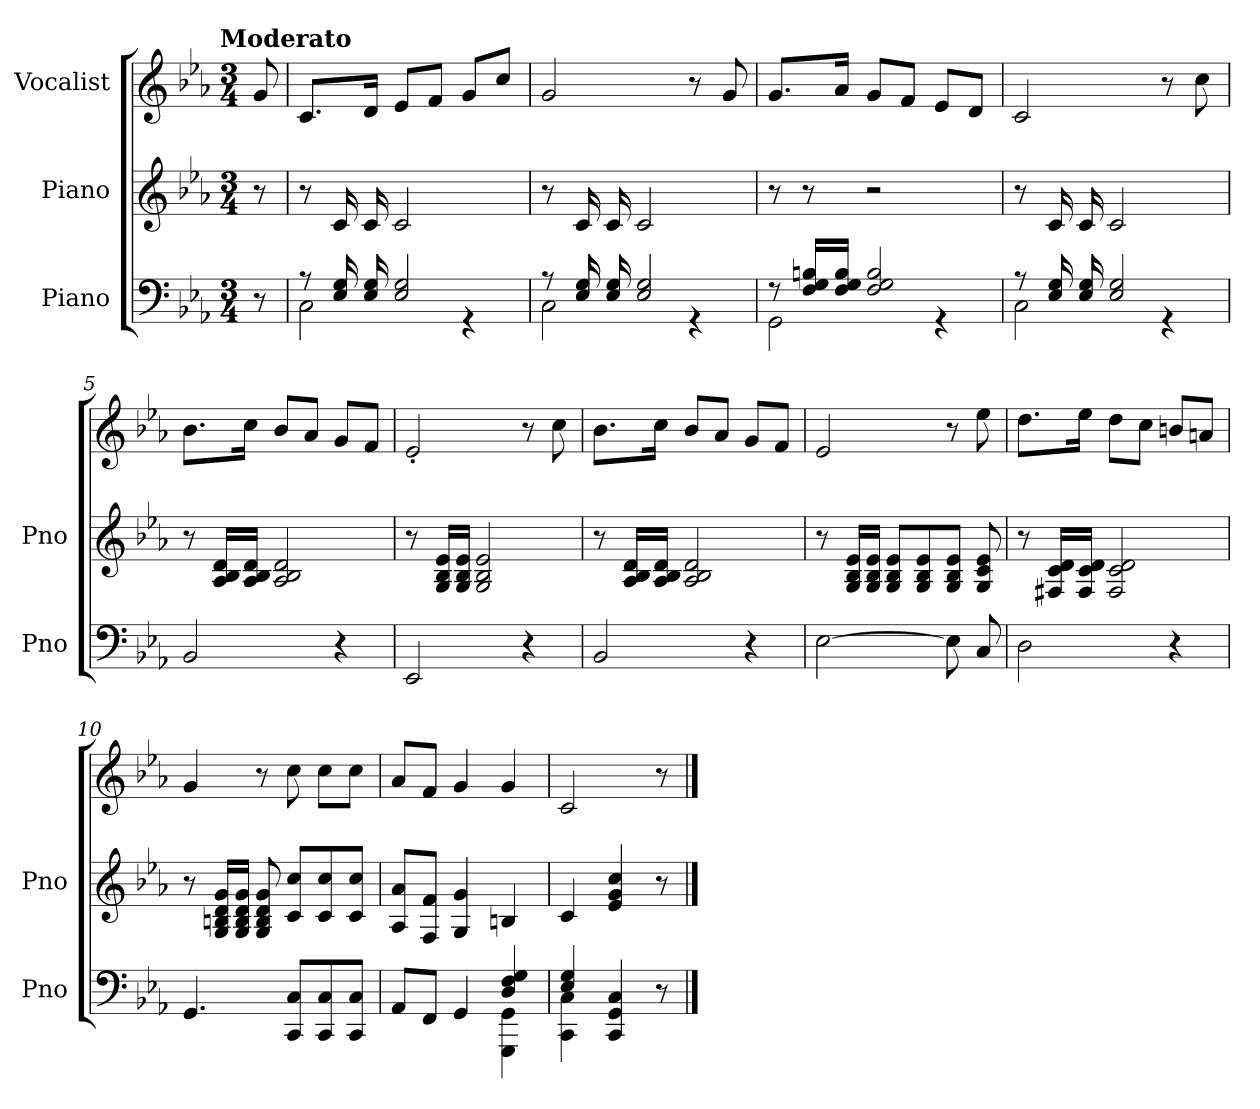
**kern	**kern	**kern
*part3	*part2	*part1
*staff3	*staff2	*staff1
*I"Piano	*I"Piano	*I"Vocalist
*I'Pno	*I'Pno	*
*clefF4	*clefG2	*clefG2
*k[b-e-a-]	*k[b-e-a-]	*k[b-e-a-]
*E-:	*E-:	*E-:
!!LO:TX:omd:t=Moderato
*M3/4	*M3/4	*M3/4
*MM104	*MM104	*MM104
=	=	=
8r	8r	8g
=1	=1	=1
*^	*	*
8r	2C	8r	8.c/L
16E- 16G	.	16c	.
16E- 16G	.	16c	16d/Jk
2E- 2G	.	2c	8e-/L
.	.	.	8f/J
.	4r	.	8g/L
.	.	.	8cc/J
=2	=2	=2	=2
8r	2C	8r	2g
16E- 16G	.	16c	.
16E- 16G	.	16c	.
2E- 2G	.	2c	.
.	4r	.	8r
.	.	.	8g
=3	=3	=3	=3
8r	2GG	8r	8.g/L
16F 16G 16BnLL	.	8r	.
16F 16G 16BJJ	.	.	16a-/Jk
2F 2G 2B	.	2r	8g/L
.	.	.	8f/J
.	4r	.	8e-/L
.	.	.	8d/J
=4	=4	=4	=4
8r	2C	8r	2c
16E- 16G	.	16c	.
16E- 16G	.	16c	.
2E- 2G	.	2c	.
.	4r	.	8r
.	.	.	8cc
*v	*v	*	*
=5	=5	=5
2BB-	8r	8.b-\L
.	16A- 16B- 16dLL	.
.	16A- 16B- 16dJJ	16cc\Jk
.	2A- 2B- 2d	8b-/L
.	.	8a-/J
4r	.	8g/L
.	.	8f/J
=6	=6	=6
2EE-	8r	2e-'
.	16G 16B- 16e-LL	.
.	16G 16B- 16e-JJ	.
.	2G 2B- 2e-	.
4r	.	8r
.	.	8cc
=7	=7	=7
2BB-	8r	8.b-\L
.	16A- 16B- 16dLL	.
.	16A- 16B- 16dJJ	16cc\Jk
.	2A- 2B- 2d	8b-/L
.	.	8a-/J
4r	.	8g/L
.	.	8f/J
=8	=8	=8
[2E-	8r	2e-
.	16G 16B- 16e-LL	.
.	16G 16B- 16e-JJ	.
.	8G 8B- 8e-L	.
.	8G 8B- 8e-	.
8E-]	8G 8B- 8e-J	8r
8C	8G 8c 8e-	8ee-
=9	=9	=9
2D	8r	8.dd\L
.	16F#X 16c 16dLL	.
.	16F# 16c 16dJJ	16ee-\Jk
.	2F# 2c 2d	8dd\L
.	.	8cc\J
4r	.	8bn/L
.	.	8an/J
=10	=10	=10
4.GG	8r	4g
.	16G 16Bn 16d 16gLL	.
.	16G 16B 16d 16gJJ	.
.	8G 8B 8d 8g	8r
8CC 8CL	8c 8ccL	8cc
8CC 8C	8c 8cc	8cc\L
8CC 8CJ	8c 8ccJ	8cc\J
=11	=11	=11
*^	*	*
8AA-L	2ryy	8A- 8a-L	8a-/L
8FFJ	.	8F 8fJ	8f/J
4GG	.	4G 4g	4g
4D 4F 4G	4GGG 4GG	4Bn	4g
=12	=12	=12	=12
4E- 4G	4CC 4C	4c	2c
4CC 4GG 4C	4.ryy	4e- 4g 4cc	.
8r	.	8r	8r
*v	*v	*	*
==	==	==
*-	*-	*-
